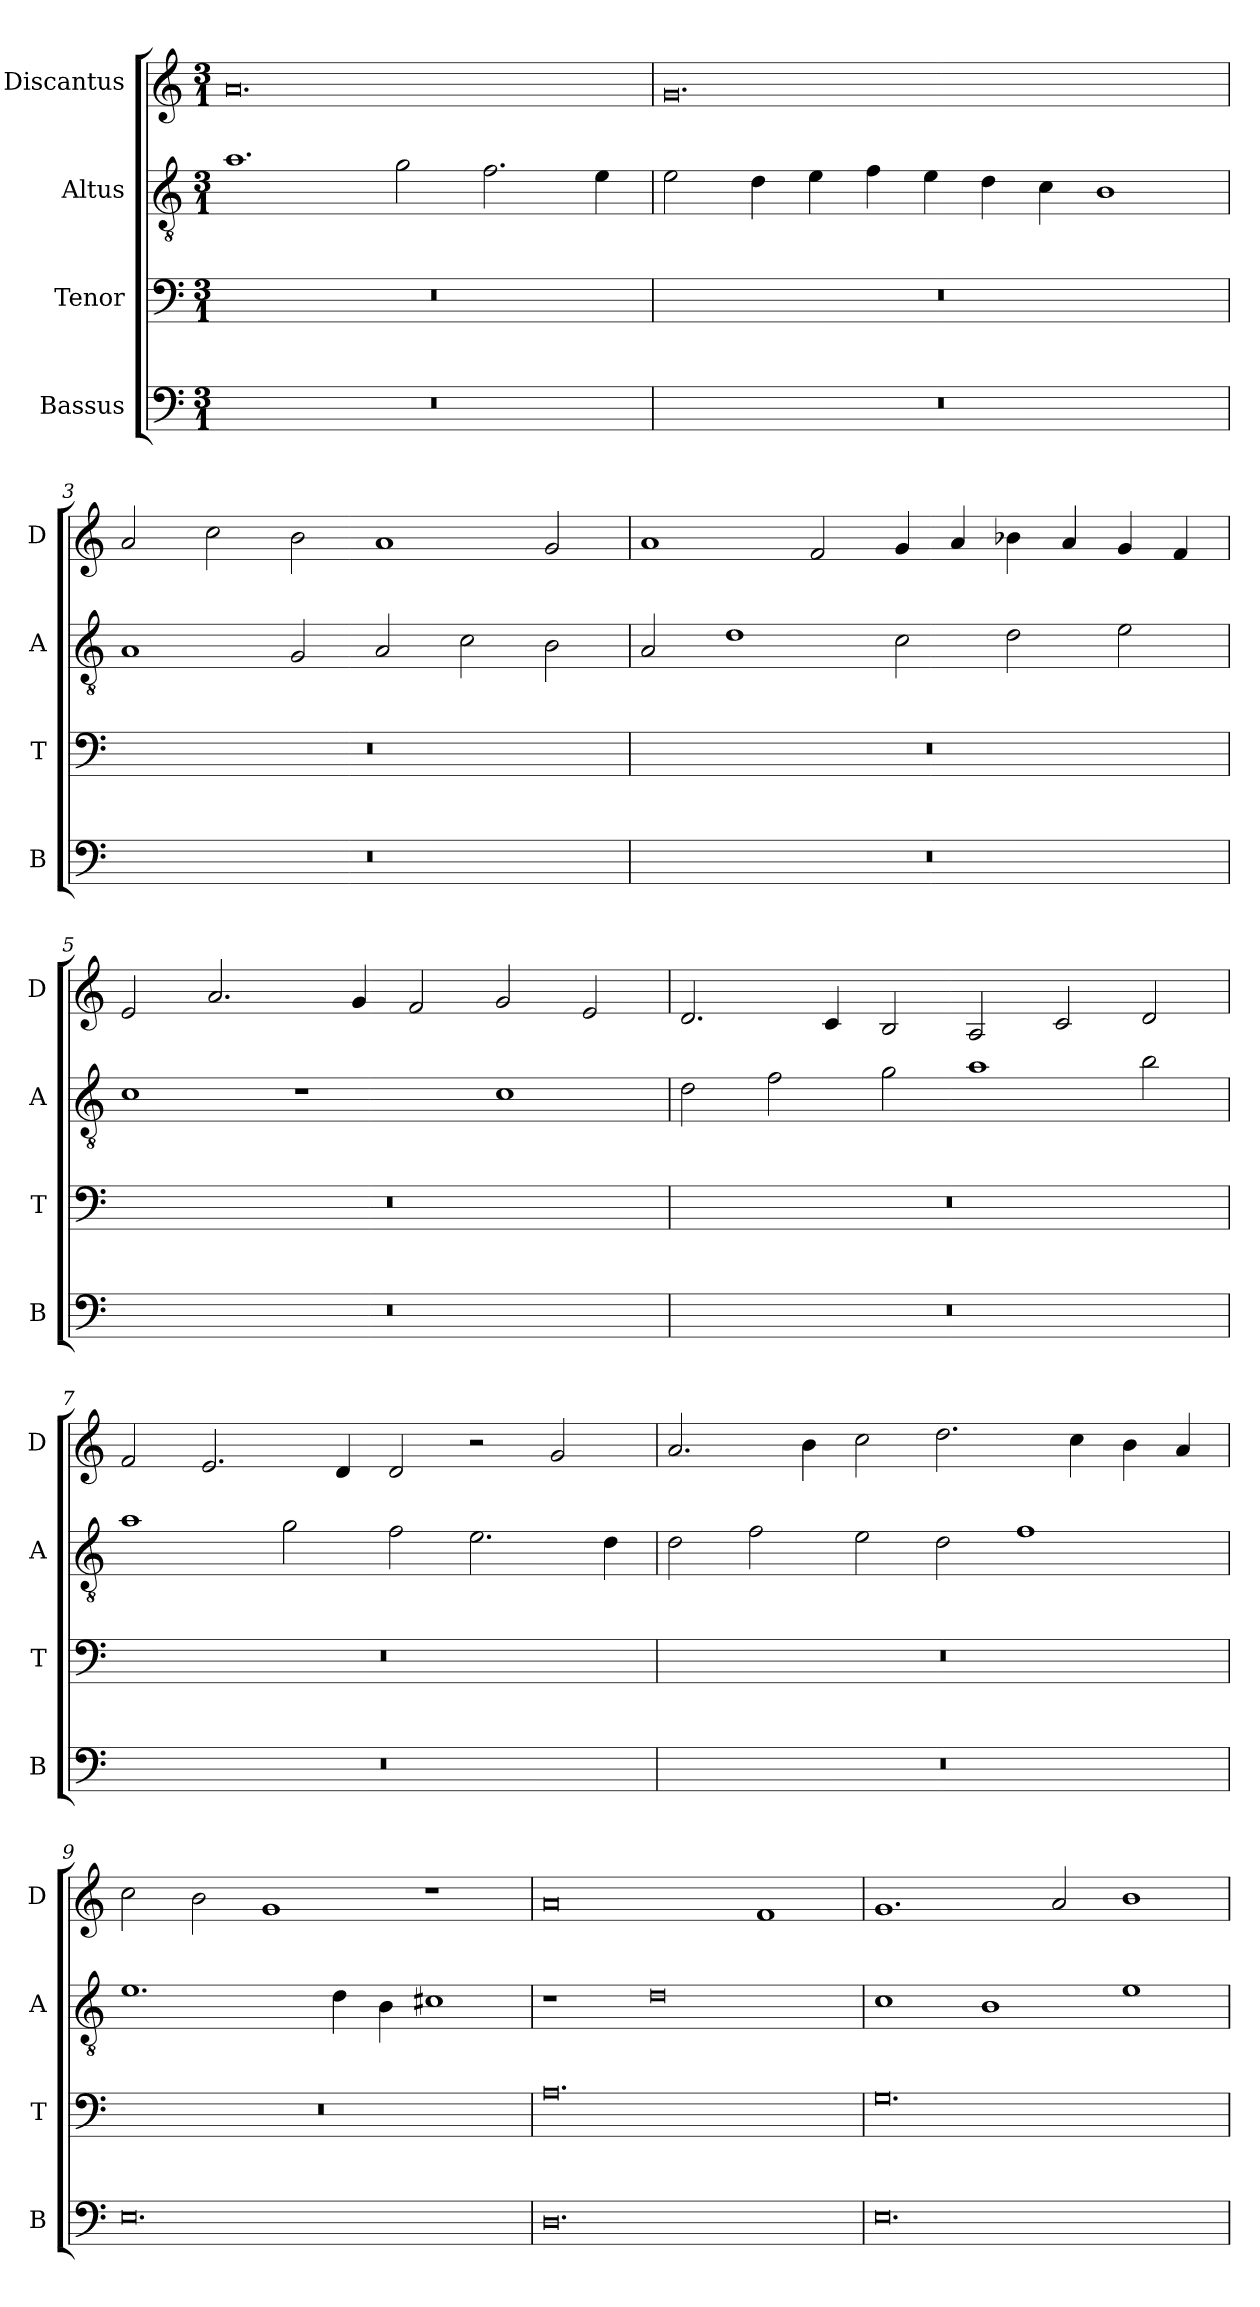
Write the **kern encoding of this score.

**kern	**kern	**kern	**kern
*part4	*part3	*part2	*part1
*staff4	*staff3	*staff2	*staff1
*I"Bassus	*I"Tenor	*I"Altus	*I"Discantus
*I'B	*I'T	*I'A	*I'D
*clefF4	*clefF4	*clefGv2	*clefG2
*k[]	*k[]	*k[]	*k[]
*M3/1	*M3/1	*M3/1	*M3/1
=1	=1	=1	=1
0.r	0.r	1.a	0.a
.	.	2g\	.
.	.	2.f\	.
.	.	4e\	.
=2	=2	=2	=2
0.r	0.r	2e\	0.g
.	.	4d\	.
.	.	4e\	.
.	.	4f\	.
.	.	4e\	.
.	.	4d\	.
.	.	4c\	.
.	.	1B	.
=3	=3	=3	=3
0.r	0.r	1A	2a/
.	.	.	2cc\
.	.	2G/	2b\
.	.	2A/	1a
.	.	2c\	.
.	.	2B\	2g/
=4	=4	=4	=4
0.r	0.r	2A/	1a
.	.	1d	.
.	.	.	2f/
.	.	2c\	4g/
.	.	.	4a/
.	.	2d\	4b-X\
.	.	.	4a/
.	.	2e\	4g/
.	.	.	4f/
=5	=5	=5	=5
0.r	0.r	1c	2e/
.	.	.	2.a/
.	.	1r	.
.	.	.	4g/
.	.	.	2f/
.	.	1c	2g/
.	.	.	2e/
=6	=6	=6	=6
0.r	0.r	2d\	2.d/
.	.	2f\	.
.	.	.	4c/
.	.	2g\	2B/
.	.	1a	2A/
.	.	.	2c/
.	.	2b\	2d/
=7	=7	=7	=7
0.r	0.r	1a	2f/
.	.	.	2.e/
.	.	2g\	.
.	.	.	4d/
.	.	2f\	2d/
.	.	2.e\	2r
.	.	.	2g/
.	.	4d\	.
=8	=8	=8	=8
0.r	0.r	2d\	2.a/
.	.	2f\	.
.	.	.	4b\
.	.	2e\	2cc\
.	.	2d\	2.dd\
.	.	1f	.
.	.	.	4cc\
.	.	.	4b\
.	.	.	4a/
=9	=9	=9	=9
0.E	0.r	1.e	2cc\
.	.	.	2b\
.	.	.	1g
.	.	4d\	.
.	.	4B\	.
.	.	1c#X	1r
=10	=10	=10	=10
0.D	0.A	1r	0a
.	.	0d	.
.	.	.	1f
=11	=11	=11	=11
0.E	0.G	1c	1.g
.	.	1B	.
.	.	.	2a/
.	.	1e	1b
=	=	=	=
*-	*-	*-	*-
